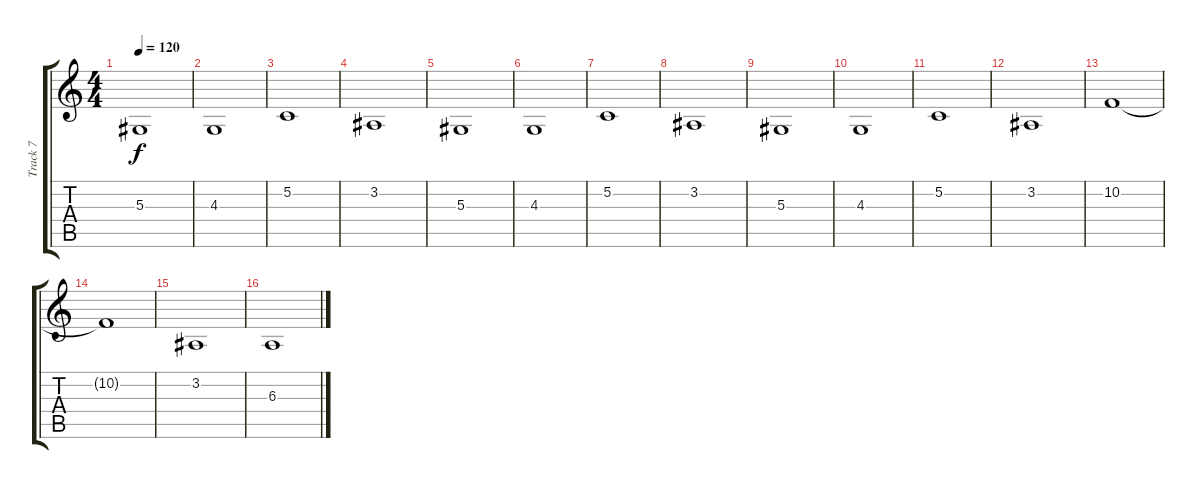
\track ("Track 7" "Track 7") {instrument stringensemble1}
\staff {score tabs}
\tuning (C4 G3 Eb3 Bb2 F2 C2) {hide}
\ts (4 4)
\tempo 120
\clef g2
\ks c
5.3.1{dy f} |
4.3.1 |
5.2.1 |
3.2.1 |
5.3.1 |
4.3.1 |
5.2.1 |
3.2.1 |
5.3.1 |
4.3.1 |
5.2.1 |
3.2.1 |
10.2.1 |
10.2{t}.1 |
3.2.1 |
6.3.1
